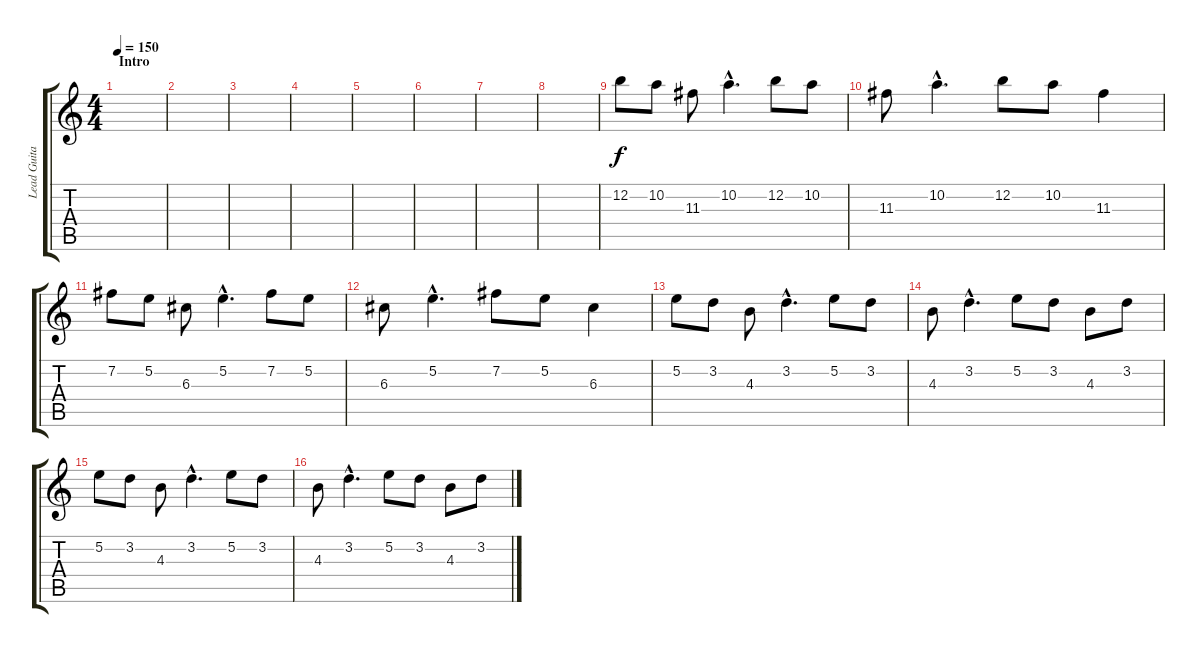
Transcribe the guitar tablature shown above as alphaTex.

\track ("Lead Guitar" "Lead Guita") {instrument overdrivenguitar}
\staff {score tabs}
\tuning (E4 B3 G3 D3 A2 E2) {hide}
\ts (4 4)
\section ("" "Intro")
\tempo 150
\clef g2
\ks c
|
|
|
|
|
|
|
|
12.2.8 10.2.8 11.3.8 10.2{hac}.4{d} 12.2.8 10.2.8 |
11.3.8 10.2{hac}.4{d} 12.2.8 10.2.8 11.3.4 |
7.2.8 5.2.8 6.3.8 5.2{hac}.4{d} 7.2.8 5.2.8 |
6.3.8 5.2{hac}.4{d} 7.2.8 5.2.8 6.3.4 |
5.2.8 3.2.8 4.3.8 3.2{hac}.4{d} 5.2.8 3.2.8 |
4.3.8 3.2{hac}.4{d} 5.2.8 3.2.8 4.3.8 3.2.8 |
5.2.8 3.2.8 4.3.8 3.2{hac}.4{d} 5.2.8 3.2.8 |
4.3.8 3.2{hac}.4{d} 5.2.8 3.2.8 4.3.8 3.2.8
